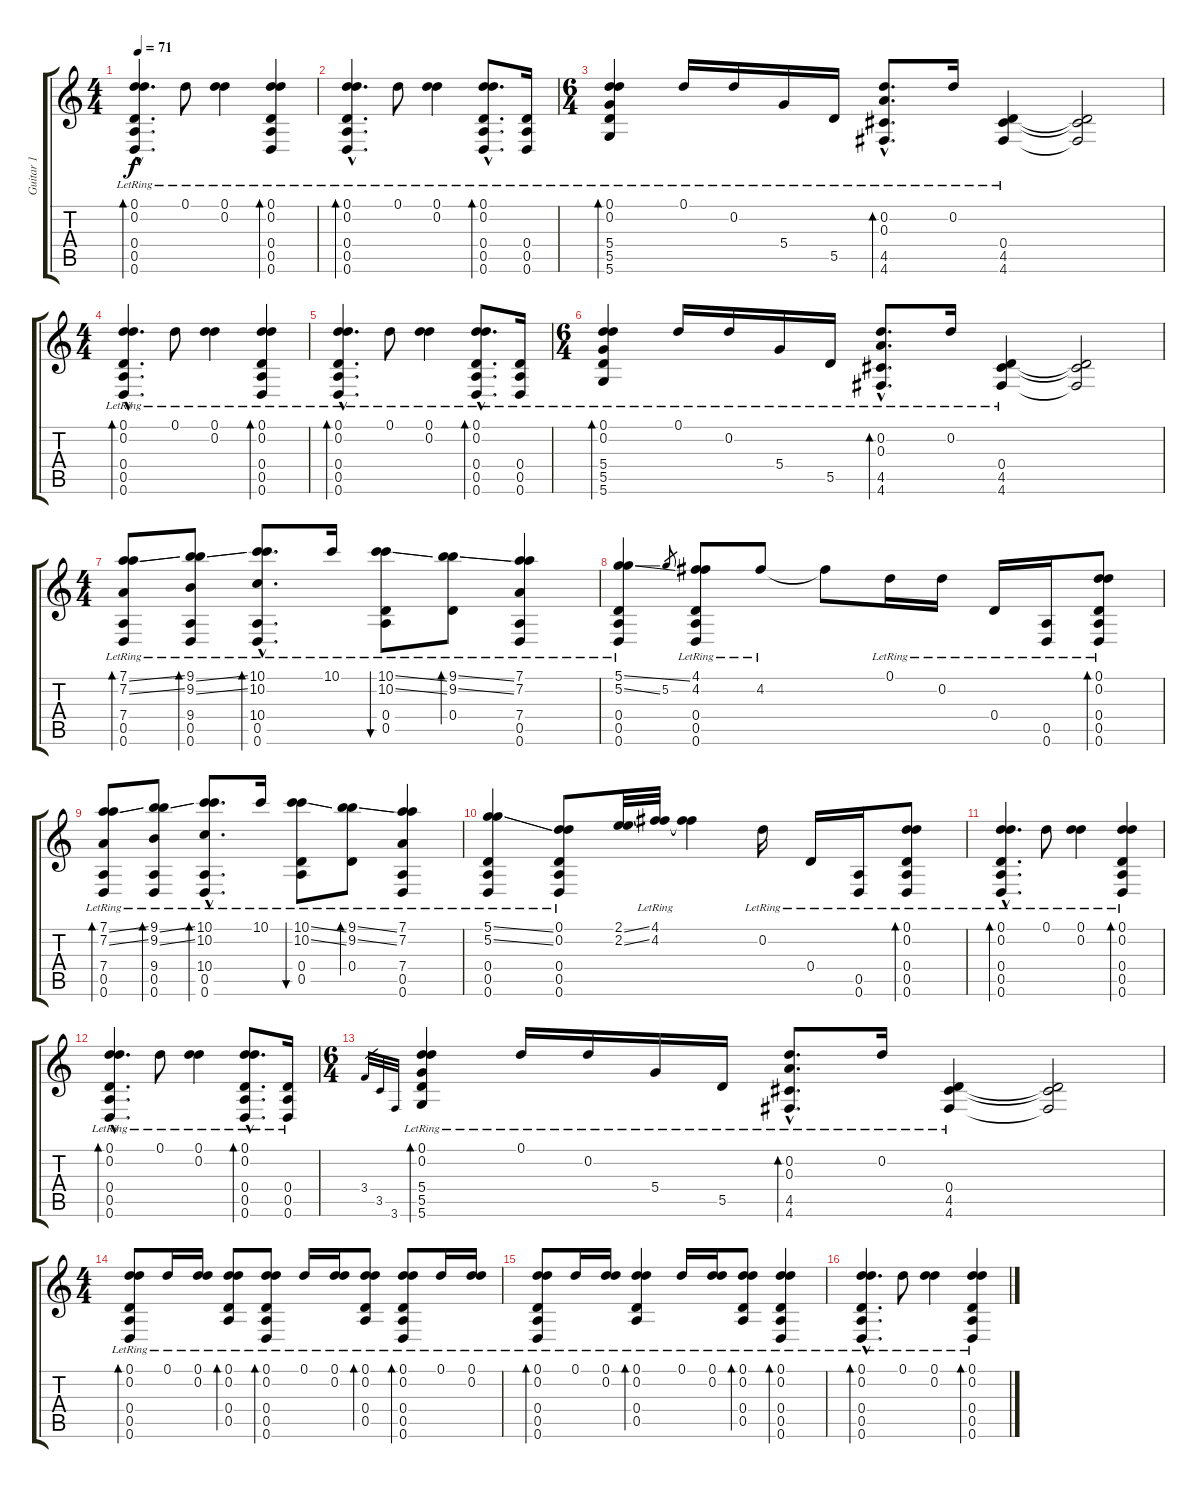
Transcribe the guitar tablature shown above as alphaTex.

\track ("Guitar 1" "Guitar 1") {instrument acousticguitarsteel}
\staff {score tabs}
\tuning (D4 D4 A3 D3 A2 D2) {hide}
\ts (4 4)
\tempo 71
\clef g2
\ks c
(0.1{hac lr} 0.2{hac lr} 0.4{hac lr} 0.5{hac lr} 0.6{hac lr}).4{d bd 240 dy f} 0.1{lr}.8 (0.1{lr} 0.2{lr}).4 (0.1{lr} 0.2{lr} 0.4{lr} 0.5{lr} 0.6{lr}).4{bd 240} |
(0.1{hac lr} 0.2{hac lr} 0.4{hac lr} 0.5{hac lr} 0.6{hac lr}).4{d bd 240} 0.1{lr}.8 (0.1{lr} 0.2{lr}).4 (0.1{hac lr} 0.2{hac lr} 0.4{hac lr} 0.5{hac lr} 0.6{hac lr}).8{d bd 240} (0.4{lr} 0.5{lr} 0.6{lr}).16 |
\ts (6 4)
(0.1{lr} 0.2{lr} 5.4{lr} 5.5{lr} 5.6{lr}).4{bd 240} 0.1{lr}.16 0.2{lr}.16 5.4{lr}.16 5.5{lr}.16 (0.2{hac lr} 0.3{hac lr} 4.5{hac lr} 4.6{hac lr}).8{d bd 240} 0.2{lr}.16 (0.4{lr} 4.5{lr} 4.6{lr}).4 (0.4{t} 4.5{t} 4.6{t}).2 |
\ts (4 4)
(0.1{hac lr} 0.2{hac lr} 0.4{hac lr} 0.5{hac lr} 0.6{hac lr}).4{d bd 240} 0.1{lr}.8 (0.1{lr} 0.2{lr}).4 (0.1{lr} 0.2{lr} 0.4{lr} 0.5{lr} 0.6{lr}).4{bd 240} |
(0.1{hac lr} 0.2{hac lr} 0.4{hac lr} 0.5{hac lr} 0.6{hac lr}).4{d bd 240} 0.1{lr}.8 (0.1{lr} 0.2{lr}).4 (0.1{hac lr} 0.2{hac lr} 0.4{hac lr} 0.5{hac lr} 0.6{hac lr}).8{d bd 240} (0.4{lr} 0.5{lr} 0.6{lr}).16 |
\ts (6 4)
(0.1{lr} 0.2{lr} 5.4{lr} 5.5{lr} 5.6{lr}).4{bd 240} 0.1{lr}.16 0.2{lr}.16 5.4{lr}.16 5.5{lr}.16 (0.2{hac lr} 0.3{hac lr} 4.5{hac lr} 4.6{hac lr}).8{d bd 240} 0.2{lr}.16 (0.4{lr} 4.5{lr} 4.6{lr}).4 (0.4{t} 4.5{t} 4.6{t}).2 |
\ts (4 4)
(7.1{ss} 7.2{ss} 7.4{lr} 0.5{lr} 0.6{lr}).8{bd 240} (9.1{ss} 9.2{ss} 9.4{lr} 0.5{lr} 0.6{lr}).8{bd 240} (10.1{hac lr} 10.2{hac lr} 10.4{hac lr} 0.5{hac lr} 0.6{hac lr}).8{d bd 240} 10.1{lr}.16 (10.1{ss} 10.2{ss} 0.4{lr} 0.5{lr}).8{bu 240} (9.1{ss} 9.2{ss} 0.4{lr}).8{bd 240} (7.1{lr} 7.2{lr} 7.4{lr} 0.5{lr} 0.6{lr}).4 |
(5.1{ss} 5.2{ss} 0.4{lr} 0.5{lr} 0.6{lr}).4 5.2.8{gr} (4.1{lr} 4.2 0.4{lr} 0.5{lr} 0.6{lr}).8 4.2{lr}.8 4.2{t}.8 0.1{lr}.16 0.2{lr}.16 0.4{lr}.16 (0.5{lr} 0.6{lr}).16 (0.1{lr} 0.2{lr} 0.4{lr} 0.5{lr} 0.6{lr}).8{bd 240} |
(7.1{ss} 7.2{ss} 7.4{lr} 0.5{lr} 0.6{lr}).8{bd 240} (9.1{ss} 9.2{ss} 9.4{lr} 0.5{lr} 0.6{lr}).8{bd 240} (10.1{hac lr} 10.2{hac lr} 10.4{hac lr} 0.5{hac lr} 0.6{hac lr}).8{d bd 240} 10.1{lr}.16 (10.1{ss} 10.2{ss} 0.4{lr} 0.5{lr}).8{bu 240} (9.1{ss} 9.2{ss} 0.4{lr}).8{bd 240} (7.1{lr} 7.2{lr} 7.4{lr} 0.5{lr} 0.6{lr}).4 |
(5.1{ss} 5.2{ss} 0.4{lr} 0.5{lr} 0.6{lr}).4 (0.1{lr} 0.2{lr} 0.4{lr} 0.5{lr} 0.6{lr}).8 (2.1{ss} 2.2{ss}).32 (4.1{lr} 4.2{lr}).32 (4.1{t} 4.2{t}).4 0.2{lr}.16 0.4{lr}.16 (0.5{lr} 0.6{lr}).16 (0.1{lr} 0.2{lr} 0.4{lr} 0.5{lr} 0.6{lr}).8{bd 240} |
(0.1{hac lr} 0.2{hac lr} 0.4{hac lr} 0.5{hac lr} 0.6{hac lr}).4{d bd 240} 0.1{lr}.8 (0.1{lr} 0.2{lr}).4 (0.1{lr} 0.2{lr} 0.4{lr} 0.5{lr} 0.6{lr}).4{bd 240} |
(0.1{hac lr} 0.2{hac lr} 0.4{hac lr} 0.5{hac lr} 0.6{hac lr}).4{d bd 240} 0.1{lr}.8 (0.1{lr} 0.2{lr}).4 (0.1{hac lr} 0.2{hac lr} 0.4{hac lr} 0.5{hac lr} 0.6{hac lr}).8{d bd 240} (0.4{lr} 0.5{lr} 0.6{lr}).16 |
\ts (6 4)
3.4.32{gr} 3.5.32{gr} 3.6.32{gr} (0.1{lr} 0.2{lr} 5.4 5.5 5.6).4{bd 240} 0.1{lr}.16 0.2{lr}.16 5.4{lr}.16 5.5{lr}.16 (0.2{hac lr} 0.3{hac lr} 4.5{hac lr} 4.6{hac lr}).8{d bd 240} 0.2{lr}.16 (0.4{lr} 4.5{lr} 4.6{lr}).4 (0.4{t} 4.5{t} 4.6{t}).2 |
\ts (4 4)
(0.1{lr} 0.2{lr} 0.4{lr} 0.5{lr} 0.6{lr}).8{bd 240} 0.1{lr}.16 (0.1{lr} 0.2{lr}).16 (0.1{lr} 0.2{lr} 0.4{lr} 0.5{lr}).8{bd 240} (0.1{lr} 0.2{lr} 0.4{lr} 0.5{lr} 0.6{lr}).8{bd 240} 0.1{lr}.16 (0.1{lr} 0.2{lr}).16 (0.1{lr} 0.2{lr} 0.4{lr} 0.5{lr}).8{bd 240} (0.1{lr} 0.2{lr} 0.4{lr} 0.5{lr} 0.6{lr}).8{bd 240} 0.1{lr}.16 (0.1{lr} 0.2{lr}).16 |
(0.1{lr} 0.2{lr} 0.4{lr} 0.5{lr} 0.6{lr}).8{bd 240} 0.1{lr}.16 (0.1{lr} 0.2{lr}).16 (0.1{lr} 0.2{lr} 0.4{lr} 0.5{lr}).4{bd 240} 0.1{lr}.16 (0.1{lr} 0.2{lr}).16 (0.1{lr} 0.2{lr} 0.4{lr} 0.5{lr}).8{bd 240} (0.1{lr} 0.2{lr} 0.4{lr} 0.5{lr} 0.6{lr}).4{bd 240} |
(0.1{hac lr} 0.2{hac lr} 0.4{hac lr} 0.5{hac lr} 0.6{hac lr}).4{d bd 240} 0.1{lr}.8 (0.1{lr} 0.2{lr}).4 (0.1{lr} 0.2{lr} 0.4{lr} 0.5{lr} 0.6{lr}).4{bd 240}
